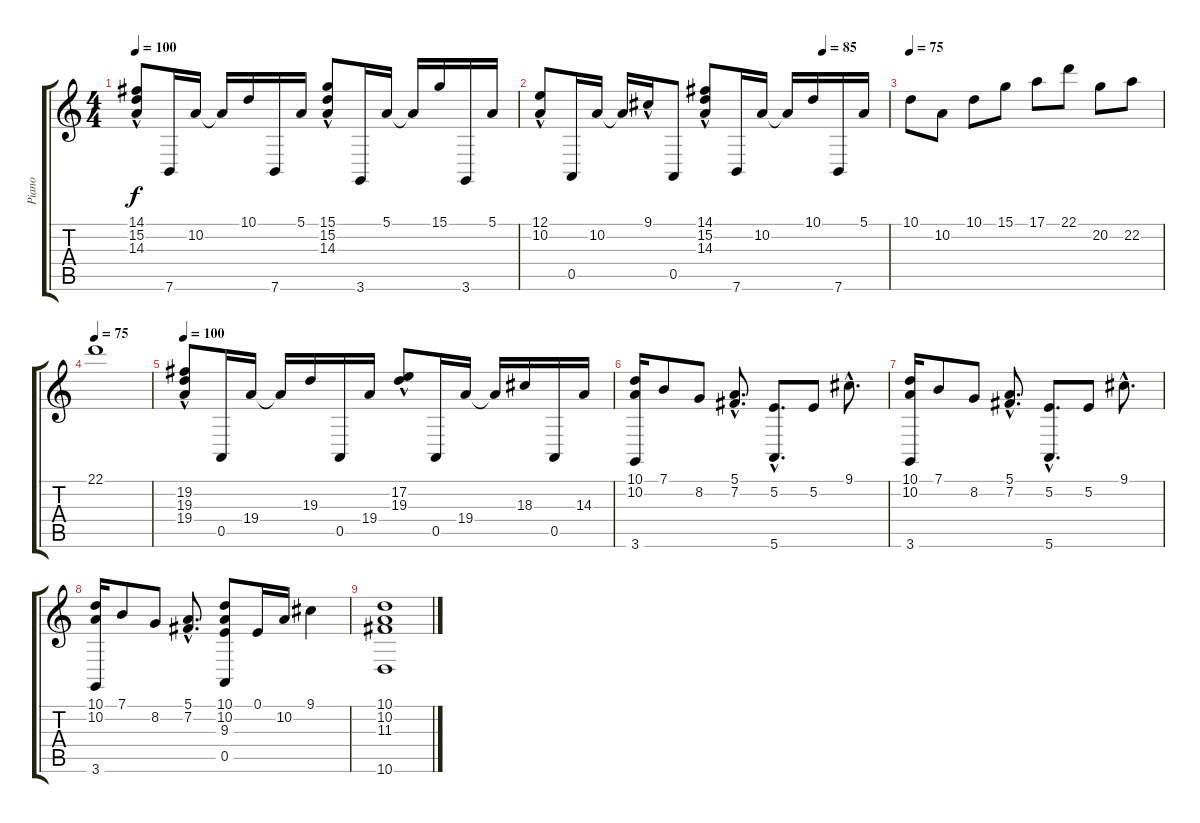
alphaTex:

\track ("Piano" "Piano") {instrument acousticgrandpiano}
\staff {score tabs}
\tuning (E4 B3 G3 D3 A2 E2) {hide}
\ts (4 4)
\tempo 100
\clef g2
\ks c
(14.1{hac} 15.2{hac} 14.3{hac}).8{dy f} 7.6.16 10.2.16 10.2{t}.16 10.1.16 7.6.16 5.1.16 (15.1{hac} 15.2{hac} 14.3{hac}).8 3.6.16 5.1.16 5.1{t}.16 15.1.16 3.6.16 5.1.16 |
\tempo (85 0.8125)
(12.1{hac} 10.2{hac}).8 0.5.16 10.2.16 10.2{t}.16 9.1{hac}.16 0.5.8 (14.1{hac} 15.2{hac} 14.3{hac}).8 7.6.16 10.2.16 10.2{t}.16 10.1.16 7.6.16 5.1.16 |
\tempo 75
10.1.8 10.2.8 10.1.8 15.1.8 17.1.8 22.1.8 20.2.8 22.2.8 |
\tempo 75
22.1.1 |
\tempo 100
(19.2{hac} 19.3{hac} 19.4{hac}).8 0.5.16 19.4.16 19.4{t}.16 19.3.16 0.5.16 19.4.16 (17.2{hac} 19.3{hac}).8 0.5.16 19.4.16 19.4{t}.16 18.3.16 0.5.16 14.3.16 |
(10.1 10.2 3.6).16 7.1.8 8.2.8 (5.1{hac} 7.2{hac}).8{d} (5.2{hac} 5.6).8{d} 5.2.8 9.1{hac}.8{d} |
(10.1 10.2 3.6).16 7.1.8 8.2.8 (5.1{hac} 7.2{hac}).8{d} (5.2{hac} 5.6).8{d} 5.2.8 9.1{hac}.8{d} |
(10.1 10.2 3.6).16 7.1.8 8.2.8 (5.1{hac} 7.2{hac}).8{d} (10.1 10.2 9.3 0.5).8 0.1.16 10.2.16 9.1.4 |
(10.1 10.2 11.3 10.6).1
